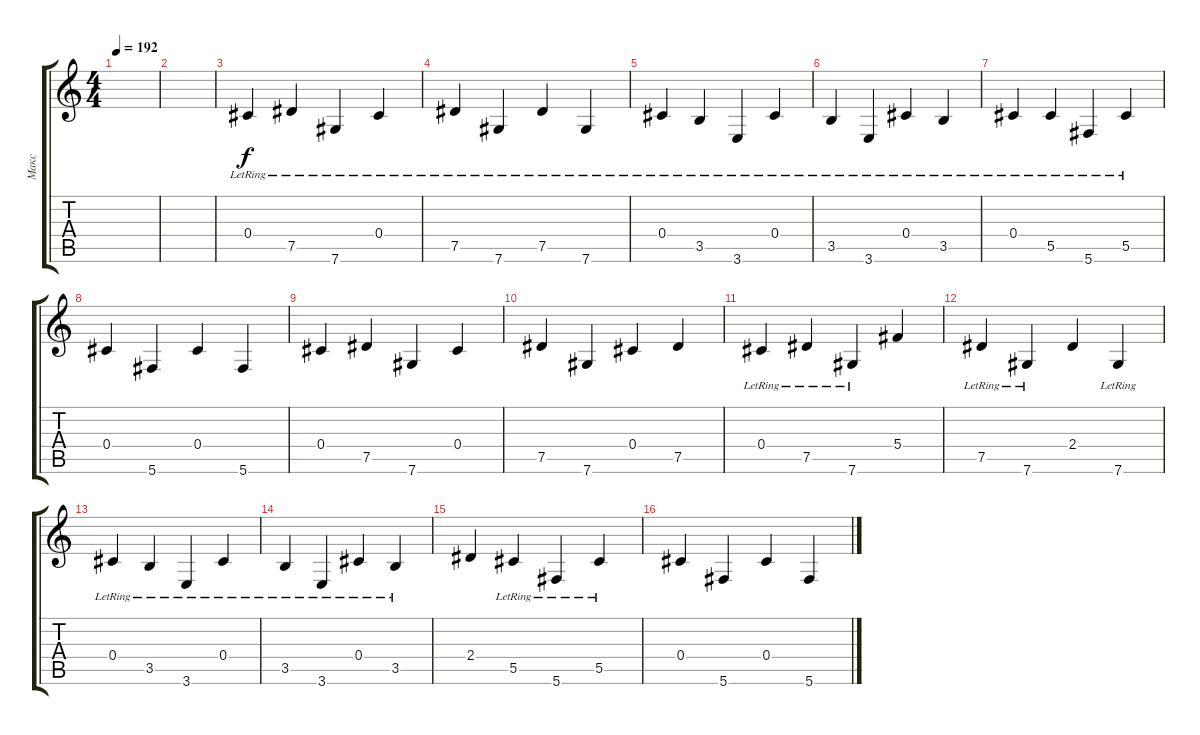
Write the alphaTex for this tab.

\track ("Макс" "Макс") {instrument acousticguitarsteel}
\staff {score tabs}
\tuning (Eb4 Bb3 Gb3 Db3 Ab2 Db2) {hide}
\ts (4 4)
\tempo 192
\clef g2
\ks c
|
|
0.4{lr}.4{instrument acousticguitarsteel} 7.5{lr}.4 7.6{lr}.4 0.4{lr}.4 |
7.5{lr}.4 7.6{lr}.4 7.5{lr}.4 7.6{lr}.4 |
0.4{lr}.4 3.5{lr}.4 3.6{lr}.4 0.4{lr}.4 |
3.5{lr}.4 3.6{lr}.4 0.4{lr}.4 3.5{lr}.4 |
0.4{lr}.4 5.5{lr}.4 5.6{lr}.4 5.5{lr}.4 |
0.4.4 5.6.4 0.4.4 5.6.4 |
0.4.4 7.5.4 7.6.4 0.4.4 |
7.5.4 7.6.4 0.4.4 7.5.4 |
0.4{lr}.4{instrument acousticguitarsteel} 7.5{lr}.4 7.6{lr}.4 5.4.4 |
7.5{lr}.4 7.6{lr}.4 2.4.4 7.6{lr}.4 |
0.4{lr}.4 3.5{lr}.4 3.6{lr}.4 0.4{lr}.4 |
3.5{lr}.4 3.6{lr}.4 0.4{lr}.4 3.5{lr}.4 |
2.4.4 5.5{lr}.4 5.6{lr}.4 5.5{lr}.4 |
0.4.4 5.6.4 0.4.4 5.6.4
